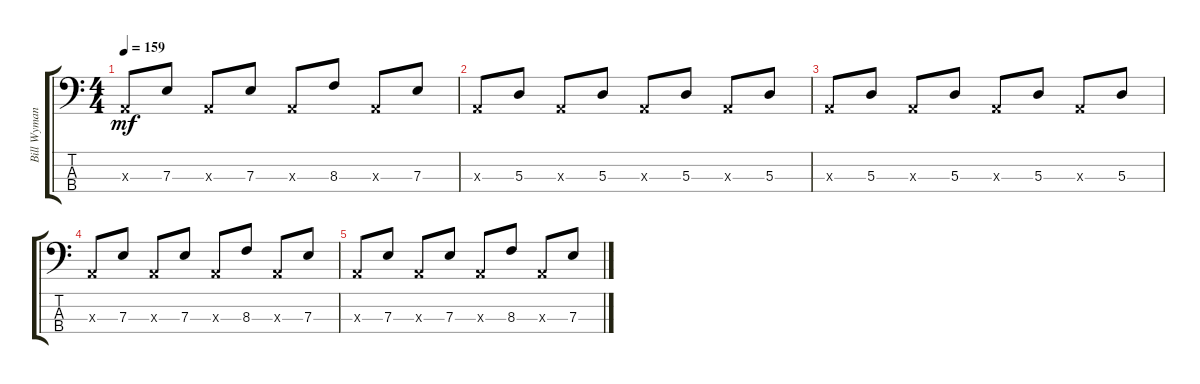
\track ("Bill Wyman (Bass)" "Bill Wyman") {instrument electricbassfinger}
\staff {score tabs}
\tuning (G2 D2 A1 E1) {hide}
\ts (4 4)
\tempo 159
\clef f4
\ks c
0.3{x}.8{dy mf} 7.3.8 0.3{x}.8 7.3.8 0.3{x}.8 8.3.8 0.3{x}.8 7.3.8 |
0.3{x}.8 5.3.8 0.3{x}.8 5.3.8 0.3{x}.8 5.3.8 0.3{x}.8 5.3.8 |
0.3{x}.8 5.3.8 0.3{x}.8 5.3.8 0.3{x}.8 5.3.8 0.3{x}.8 5.3.8 |
0.3{x}.8 7.3.8 0.3{x}.8 7.3.8 0.3{x}.8 8.3.8 0.3{x}.8 7.3.8 |
0.3{x}.8 7.3.8 0.3{x}.8 7.3.8 0.3{x}.8 8.3.8 0.3{x}.8 7.3.8
